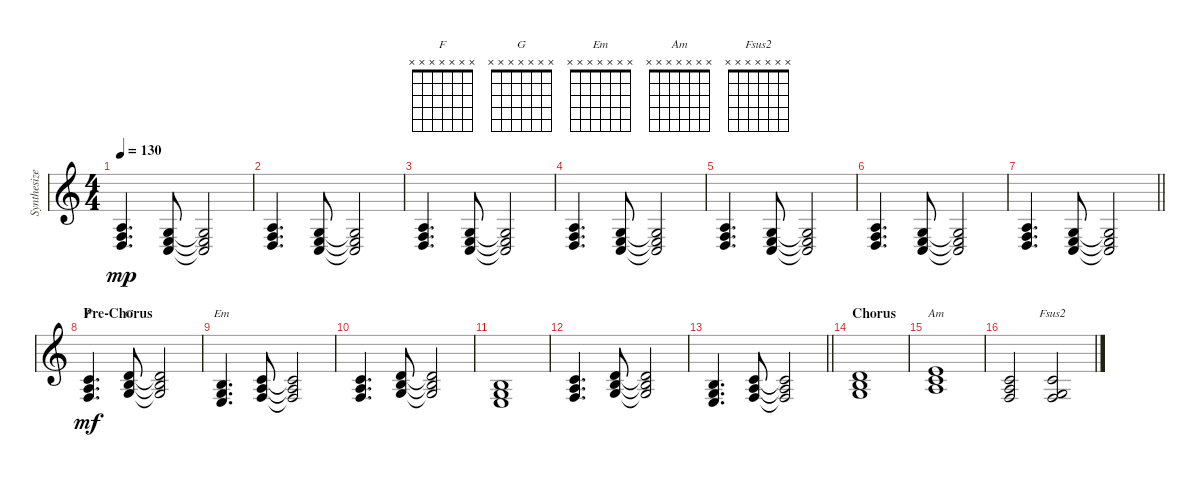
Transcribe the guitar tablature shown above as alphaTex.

\track ("Synthesizer" "Synthesize") {instrument fx3crystal}
\staff {score}
\tuning (E4 B3 G3 D3 A2 E2 B1) {hide}
\chord ("F" x x x x x x x)
\chord ("G" x x x x x x x)
\chord ("Em" x x x x x x x)
\chord ("Am" x x x x x x x)
\chord ("Fsus2" x x x x x x x)
\ts (4 4)
\tempo 130
\clef g2
\ks c
(2.3 3.4 5.5).4{d dy mp} (0.3 2.4 3.5).8 (0.3{t} 2.4{t} 3.5{t}).2 |
(2.3 3.4 5.5).4{d} (0.3 2.4 3.5).8 (0.3{t} 2.4{t} 3.5{t}).2 |
(2.3 3.4 5.5).4{d} (0.3 2.4 3.5).8 (0.3{t} 2.4{t} 3.5{t}).2 |
(2.3 3.4 5.5).4{d} (0.3 2.4 3.5).8 (0.3{t} 2.4{t} 3.5{t}).2 |
(2.3 3.4 5.5).4{d} (0.3 2.4 3.5).8 (0.3{t} 2.4{t} 3.5{t}).2 |
(2.3 3.4 5.5).4{d} (0.3 2.4 3.5).8 (0.3{t} 2.4{t} 3.5{t}).2 |
\barLineRight lightlight
(2.3 3.4 5.5).4{d} (0.3 2.4 3.5).8 (0.3{t} 2.4{t} 3.5{t}).2 |
\section ("" "Pre-Chorus")
(1.2 2.3 3.4).4{d ch "F" dy mf} (3.2 4.3 5.4).8{ch "G"} (3.2{t} 4.3{t} 5.4{t}).2 |
(0.2 0.3 2.4).4{d ch "Em"} (1.2 2.3 3.4).8 (1.2{t} 2.3{t} 3.4{t}).2 |
(1.2 2.3 3.4).4{d} (3.2 4.3 5.4).8 (3.2{t} 4.3{t} 5.4{t}).2 |
(0.2 0.3 2.4).1 |
(1.2 2.3 3.4).4{d} (3.2 4.3 5.4).8 (3.2{t} 4.3{t} 5.4{t}).2 |
\barLineRight lightlight
(0.2 0.3 2.4).4{d} (1.2 2.3 3.4).8 (1.2{t} 2.3{t} 3.4{t}).2 |
\section ("" "Chorus")
(3.2 4.3 5.4).1 |
(0.1 1.2 2.3).1{ch "Am"} |
(1.2 2.3 3.4).2 (1.2 0.3 3.4).2{ch "Fsus2"}
